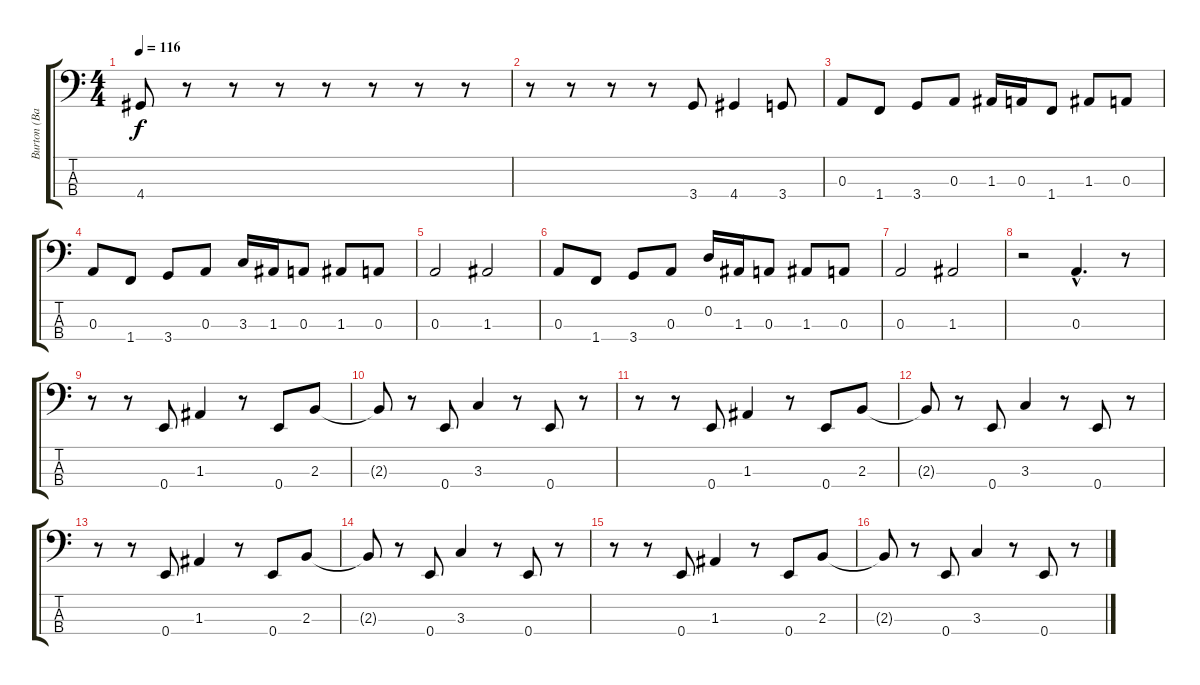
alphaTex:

\track ("Burton (Bass)" "Burton (Ba") {instrument electricbassfinger}
\staff {score tabs}
\tuning (G2 D2 A1 E1) {hide}
\ts (4 4)
\tempo 116
\clef f4
\ks c
4.4.8{dy f} r.8 r.8 r.8 r.8 r.8 r.8 r.8 |
r.8 r.8 r.8 r.8 3.4.8 4.4.4 3.4.8 |
0.3.8 1.4.8 3.4.8 0.3.8 1.3.16 0.3.16 1.4.8 1.3.8 0.3.8 |
0.3.8 1.4.8 3.4.8 0.3.8 3.3.16 1.3.16 0.3.8 1.3.8 0.3.8 |
0.3.2 1.3.2 |
0.3.8 1.4.8 3.4.8 0.3.8 0.2.16 1.3.16 0.3.8 1.3.8 0.3.8 |
0.3.2 1.3.2 |
r.2 0.3{hac}.4{d} r.8 |
r.8 r.8 0.4.8 1.3.4 r.8 0.4.8 2.3.8 |
2.3{t}.8 r.8 0.4.8 3.3.4 r.8 0.4.8 r.8 |
r.8 r.8 0.4.8 1.3.4 r.8 0.4.8 2.3.8 |
2.3{t}.8 r.8 0.4.8 3.3.4 r.8 0.4.8 r.8 |
r.8 r.8 0.4.8 1.3.4 r.8 0.4.8 2.3.8 |
2.3{t}.8 r.8 0.4.8 3.3.4 r.8 0.4.8 r.8 |
r.8 r.8 0.4.8 1.3.4 r.8 0.4.8 2.3.8 |
2.3{t}.8 r.8 0.4.8 3.3.4 r.8 0.4.8 r.8
